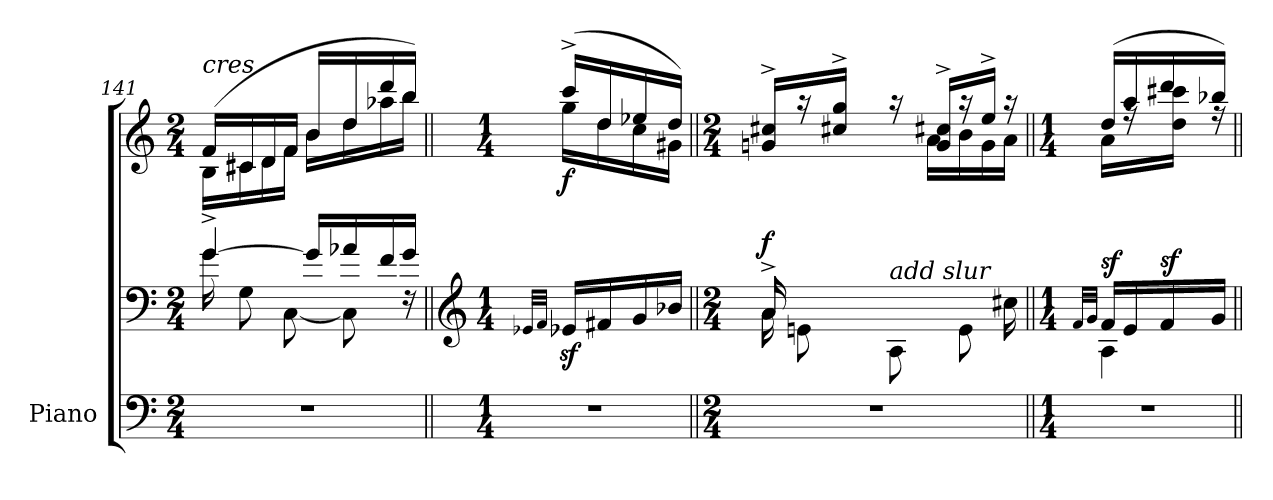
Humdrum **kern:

**kern	**kern	**kern	**dynam
*part1	*part1	*part1	*part1
*staff3	*staff2	*staff1	*staff1/2/3
*I"Piano	*	*	*
*I'Pno.	*	*	*
!!LO:LB:g=z
*clefF4	*clefF4	*clefG2	*
*k[]	*k[]	*k[]	*
*M2/4	*M2/4	*M2/4	*
=141	=141	=141	=141
*	*^	*^	*
!	!	!	!LO:TX:a:i:t=cres	!	!
!	!	!	!	!	!LO:DY:b=2
!	!	!	!	!	!LO:DY:n=1:a=2
!	!	!	!	!	!LO:DY:n=2:b=2
2r	[4g^/	16g\	(>16f/LL	16B\LL	mp sf mp
.	.	8G\	16c#X/	16c#\	.
.	.	.	16d/	16d\	.
.	.	[8C\	16f/JJ	16f\JJ	.
.	16g/LL]	.	16b/LL	16b\LL	.
.	16a-X/	8C\]	16dd/	16dd\	.
.	16f/	.	16ddd/	16aa-X\	.
.	16g/JJ	16rF	16bb/JJ)	16bb\JJ	.
*	*v	*v	*	*	*
=142||	=142||	=142||	=142||	=142||
*	*clefG2	*	*	*
*M1/4	*M1/4	*M1/4	*	*
.	32qe-X/LLL	.	.	.
.	32qf/JJJ	.	.	.
!	!	!	!	!LO:DY:b
4r	16e-z>/LL	(>16ccc^/LL	16gg\LL	f
.	16f#X/	16dd/	16dd\	.
.	16g/	16ee-X/	16cc\	.
.	16b-X/JJ	16dd/JJ)	16g#X\JJ	.
*	*	*v	*v	*
=143||	=143||	=143||	=143||
*M2/4	*M2/4	*M2/4	*
*	*^	*^	*
*	*	*	*	*^	*
!	!	!	!	!	!	!LO:DY:a=2
2r	(<16a^/LL	16a\	16gn/^ 16cc#X/^LL	2ryy	16ryy	f
.	4..ryy	8en\	16raa	.	16b-X\	.
.	.	.	16cc#X/^ 16gg/^JJ	.	16ccn\	.
!	!	!LO:TX:a:i:t=add slur	!	!	!	!
.	.	8A\	16raa	.	16b-\JJ	.
.	.	.	16g/^ 16cc#/^LL	.	16a\LL	.
.	.	8e\	16raa	.	16b-\	.
.	.	.	16ee^/JJ	.	16g\	.
.	.	16cc#X\	16raa	.	16a\JJ)	.
*	*	*	*v	*v	*v	*
=144||	=144||	=144||	=144||	=144||
*M1/4	*M1/4	*	*M1/4	*
.	32qf/LLL	.	.	.
.	32qg/JJJ	.	.	.
*	*	*	*^	*
!	!	!	!	!	!LO:DY:a=2
4r	16f/LL	4A\	(>16dd/LL	16a\LL	sf
.	16e/	.	16aa/	16rff	.
!	!	!	!	!	!LO:DY:a=2
.	16f/	.	16ddd/	16dd\ 16ccc#X\JJ	sf
.	16g/JJ	.	16bb-X/JJ)	16rff	.
*	*v	*v	*	*	*
*	*	*v	*v	*
=||	=||	=||	=||
*-	*-	*-	*-
